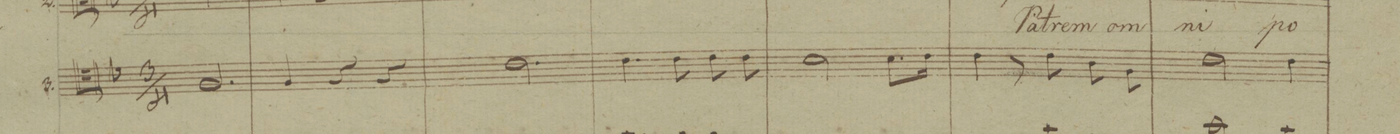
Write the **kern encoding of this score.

**kern	**text	**text	**dynam
*I"3.	*	*	*
*clefC4	*	*	*
*k[b-]	*	*	*
*M3/4	*	*	*
2.F/	.	Cre-	.
=2	=2	=2	=2
4F/	.	-do	.
4r	.	.	.
4r	.	.	.
=3	=3	=3	=3
*2\right	*	*	*
2.c\	.	Cre-	.
=4	=4	=4	=4
4.c\	.	-do	.
8c\	.	in	.
8c\	.	u-	.
8c\	.	-num	.
=5	=5	=5	=5
2B-\	.	De-	.
8.B-\L	.	.	.
16c\Jk	.	.	.
=6	=6	=6	=6
4c\	.	-um	.
8r	.	.	.
8c\	.	Pa-	.
8A\	.	-trem	.
8F\	.	O-	.
=7	=7	=7	=7
2c\	.	-mni	.
4c\	.	po-	.
=8	=8	=8	=8
*-	*-	*-	*-
